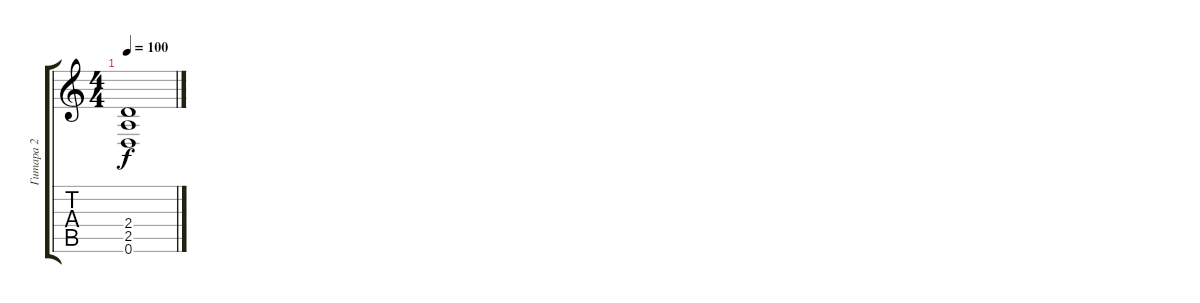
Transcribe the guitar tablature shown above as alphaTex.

\track ("Гитара 2" "Гитара 2") {instrument overdrivenguitar}
\staff {score tabs}
\tuning (D4 A3 F3 C3 G2 D2) {hide}
\ts (4 4)
\tempo 100
\clef g2
\ks c
(2.4 2.5 0.6).1{dy f}
